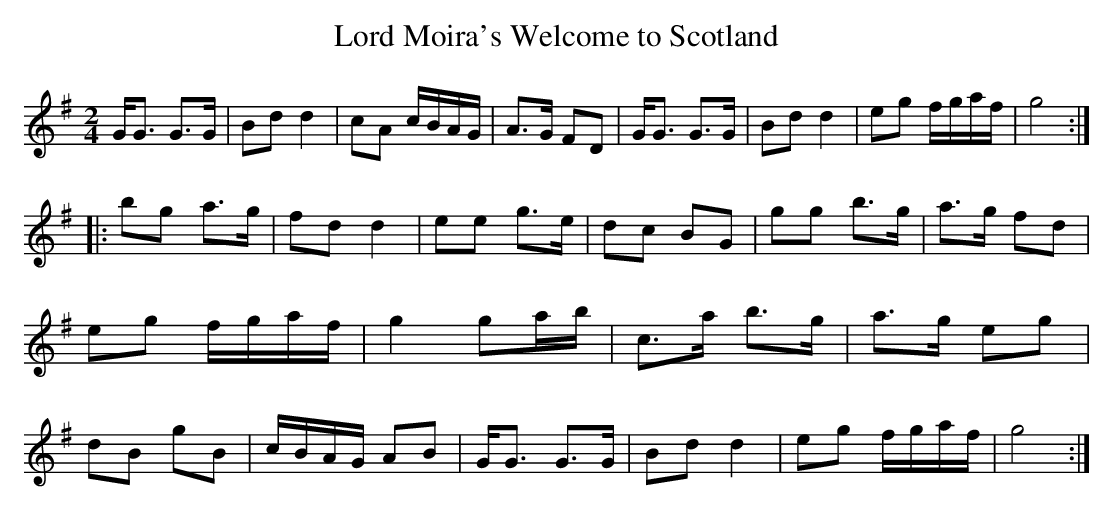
X:1
T:Lord Moira's Welcome to Scotland
M:2/4
L:1/8
K:G
  G<G G>G | Bd d2 | cA c/B/A/G/ | A>G FD | \
  G<G G>G | Bd d2 | eg f/g/a/f/ | g4 :|
|:bg a>g | fd d2 | ee g>e | dc BG | \
  gg b>g | a>g fd |eg f/g/a/f/ |g2 ga/b/|\
c>a b>g | a>g eg | dB gB | c/B/A/G/ AB| \
G<G G>G | Bdd2 | eg f/g/a/f/ | g4 :|
